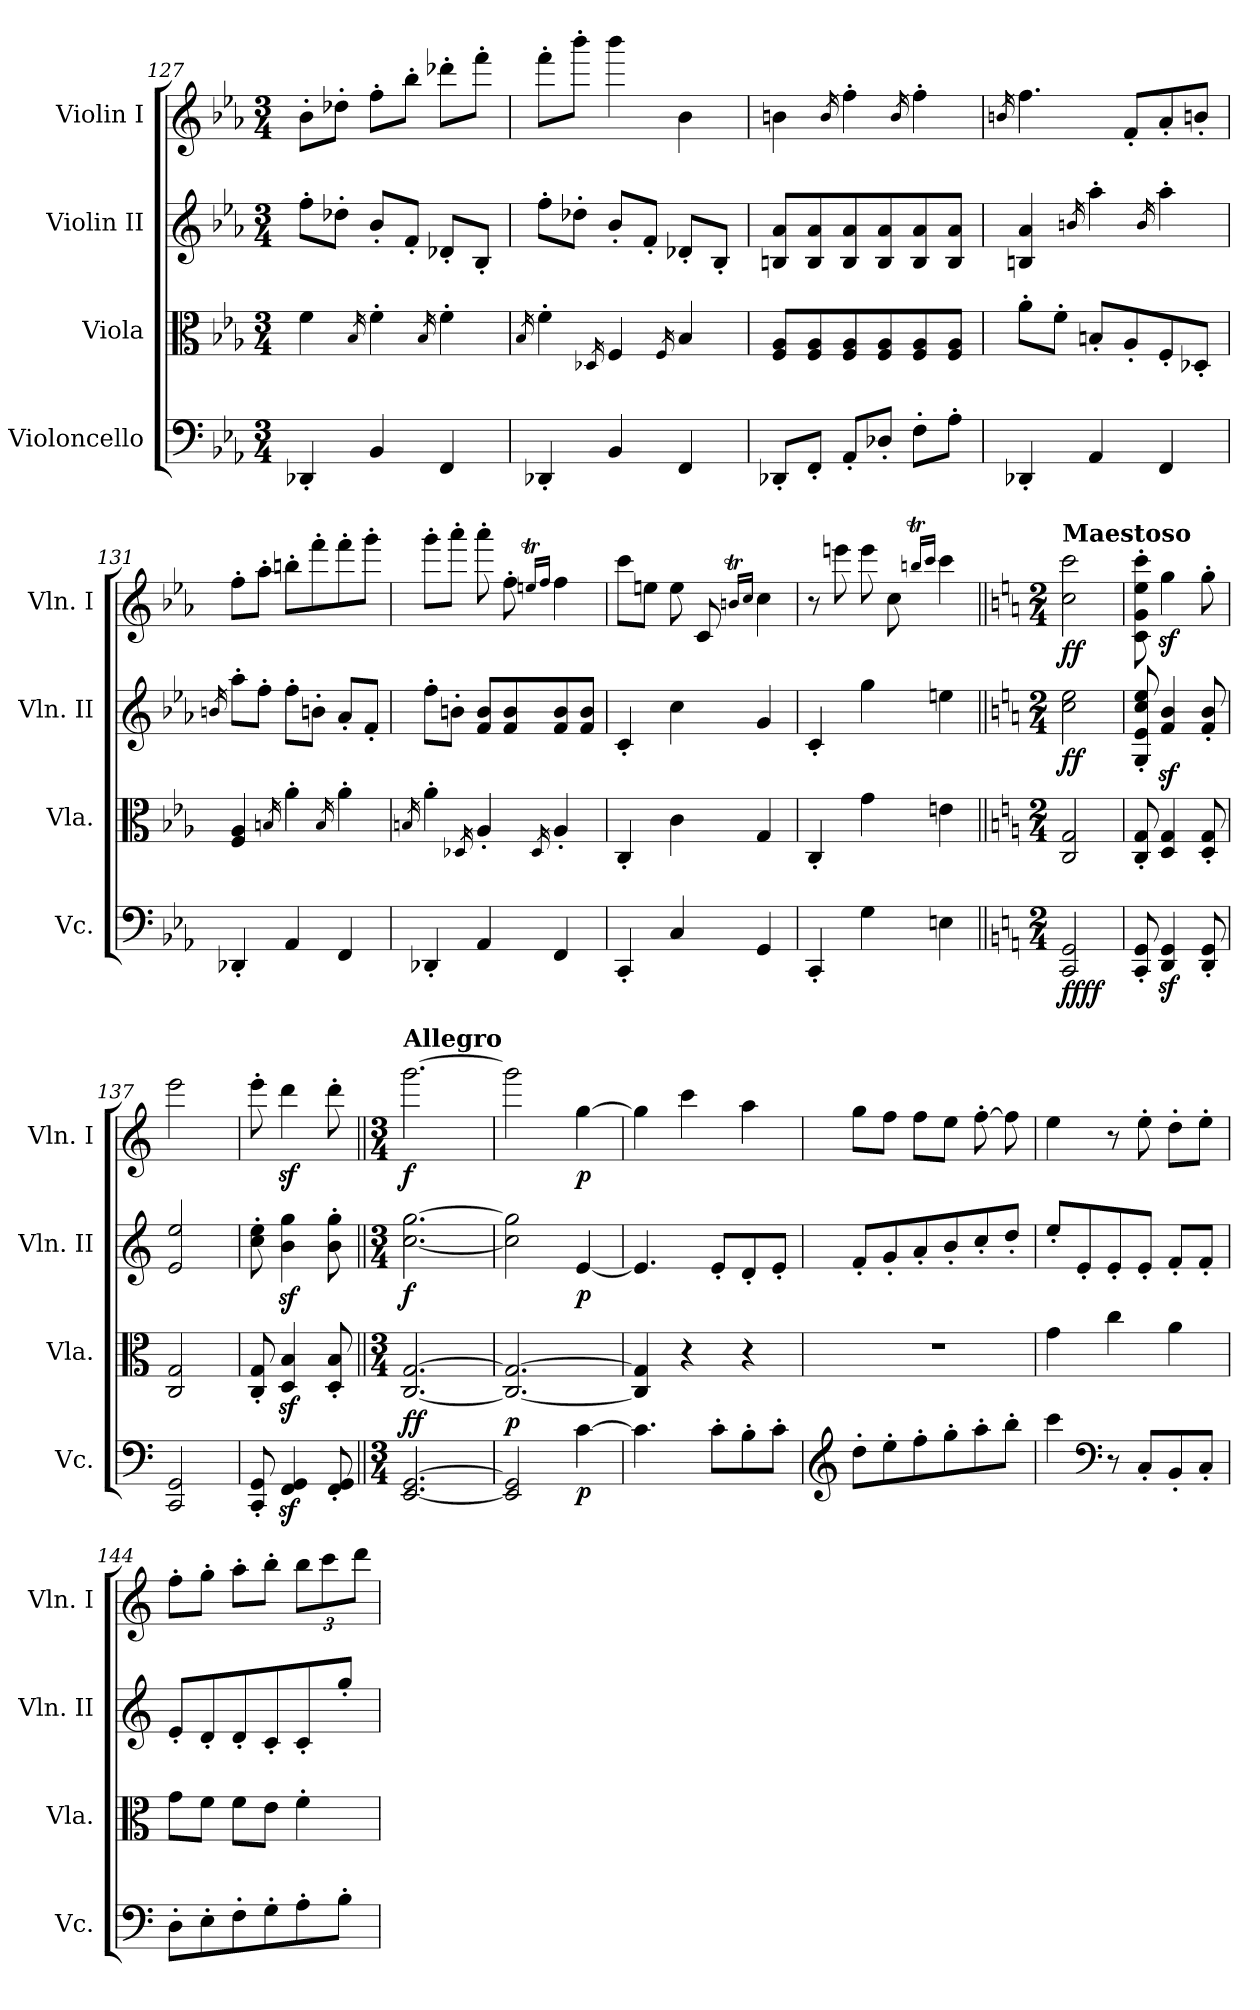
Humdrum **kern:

**kern	**dynam	**kern	**kern	**dynam	**kern	**dynam
*part4	*part4	*part3	*part2	*part2	*part1	*part1
*staff4	*staff4	*staff3	*staff2	*staff2	*staff1	*staff1
*I"Violoncello	*	*I"Viola	*I"Violin II	*	*I"Violin I	*
*I'Vc.	*	*I'Vla.	*I'Vln. II	*	*I'Vln. I	*
*clefF4	*	*clefC3	*clefG2	*	*clefG2	*
*k[b-e-a-]	*	*k[b-e-a-]	*k[b-e-a-]	*	*k[b-e-a-]	*
*E-:	*	*E-:	*E-:	*	*E-:	*
*M3/4	*	*M3/4	*M3/4	*	*M3/4	*
=127	=127	=127	=127	=127	=127	=127
4DD-X'/	.	4f\	8ff'\L	.	8b-'\L	.
.	.	.	8dd-X'\J	.	8dd-X'\J	.
.	.	16qB-/	.	.	.	.
4BB-/	.	4f'\	8b-'/L	.	8ff'\L	.
.	.	.	8f'/J	.	8bb-'\J	.
.	.	16qB-/	.	.	.	.
4FF/	.	4f'\	8d-X'/L	.	8ddd-X'\L	.
.	.	.	8B-'/J	.	8fff'\J	.
=128	=128	=128	=128	=128	=128	=128
.	.	16qB-/	.	.	.	.
4DD-X'/	.	4f'\	8ff'\L	.	8fff'\L	.
.	.	.	8dd-X'\J	.	8bbb-'\J	.
.	.	16qD-X/	.	.	.	.
4BB-/	.	4F/	8b-'/L	.	4bbb-\	.
.	.	.	8f'/J	.	.	.
.	.	16qF/	.	.	.	.
4FF/	.	4B-/	8d-X'/L	.	4b-\	.
.	.	.	8B-'/J	.	.	.
=129	=129	=129	=129	=129	=129	=129
8DD-X'/L	.	8F/ 8A-/L	8Bn/ 8a-/L	.	4bn\	.
8FF'/J	.	8F/ 8A-/	8B/ 8a-/	.	.	.
.	.	.	.	.	16qb/	.
8AA-'/L	.	8F/ 8A-/	8B/ 8a-/	.	4ff'\	.
8D-X'/J	.	8F/ 8A-/	8B/ 8a-/	.	.	.
.	.	.	.	.	16qb/	.
8F'\L	.	8F/ 8A-/	8B/ 8a-/	.	4ff'\	.
8A-'\J	.	8F/ 8A-/J	8B/ 8a-/J	.	.	.
=130	=130	=130	=130	=130	=130	=130
.	.	.	.	.	16qbn/	.
4DD-X'/	.	8a-'\L	4Bn/ 4a-/	.	4.ff\	.
.	.	8f'\J	.	.	.	.
.	.	.	16qbn/	.	.	.
4AA-/	.	8Bn'/L	4aa-'\	.	.	.
.	.	8A-'/	.	.	8f'/L	.
.	.	.	16qb/	.	.	.
4FF/	.	8F'/	4aa-'\	.	8a-'/	.
.	.	8D-X'/J	.	.	8b'/J	.
=131	=131	=131	=131	=131	=131	=131
.	.	.	16qbn/	.	.	.
4DD-X'/	.	4F/ 4A-/	8aa-'\L	.	8ff'\L	.
.	.	.	8ff'\J	.	8aa-'\J	.
.	.	16qBn/	.	.	.	.
4AA-/	.	4a-'\	8ff'\L	.	8bbn'\L	.
.	.	.	8b'\J	.	8fff'\	.
.	.	16qB/	.	.	.	.
4FF/	.	4a-'\	8a-'/L	.	8fff'\	.
.	.	.	8f'/J	.	8ggg'\J	.
=132	=132	=132	=132	=132	=132	=132
.	.	16qBn/	.	.	.	.
4DD-X'/	.	4a-'\	8ff'\L	.	8ggg'\L	.
.	.	.	8bn'\J	.	8aaa-'\J	.
.	.	16qD-X/	.	.	.	.
4AA-/	.	4A-'/	8f/ 8b/L	.	8aaa-'\	.
.	.	.	8f/ 8b/	.	8ff'\	.
.	.	.	.	.	16qeent/LL	.
.	.	16qD-/	.	.	16qff/JJ	.
4FF/	.	4A-'/	8f/ 8b/	.	4ff\	.
.	.	.	8f/ 8b/J	.	.	.
=133	=133	=133	=133	=133	=133	=133
4CC'/	.	4C'/	4c'/	.	8ccc\L	.
.	.	.	.	.	8een\J	.
4C/	.	4c\	4cc\	.	8ee\	.
.	.	.	.	.	8c/	.
.	.	.	.	.	16qbnt/LL	.
.	.	.	.	.	16qcc/JJ	.
4GG/	.	4G/	4g/	.	4cc\	.
=134	=134	=134	=134	=134	=134	=134
4CC'/	.	4C'/	4c'/	.	8r	.
.	.	.	.	.	8eeen\	.
4G\	.	4g\	4gg\	.	8eee\	.
.	.	.	.	.	8cc\	.
.	.	.	.	.	16qbbnt/LL	.
.	.	.	.	.	16qccc/JJ	.
4En\	.	4en\	4een\	.	4ccc\	.
=135||	=135||	=135||	=135||	=135||	=135||	=135||
*k[]	*	*k[]	*k[]	*	*k[]	*
*C:	*	*C:	*C:	*	*C:	*
*M2/4	*	*M2/4	*M2/4	*	*M2/4	*
*	*	*	*	*	*MM70	*
!	!	!	!	!	!LO:TX:a:B:t=Maestoso	!
!	!LO:DY:b	!	!	!	!	!
!	!LO:DY:n=1:b	!	!	!LO:DY:b	!	!LO:DY:b
2CC/ 2GG/	ff ff	2C/ 2G/	2cc\ 2ee\	ff	2cc\ 2ccc\	ff
=136	=136	=136	=136	=136	=136	=136
8CC/' 8GG/'	.	8C/' 8G/'	8G/' 8e/' 8cc/' 8ee/'	.	8c\' 8g\' 8ee\' 8ccc\'	.
4DD/z< 4GG/z<	.	4D/ 4G/	4f/z< 4b/z<	.	4ggz<\	.
8DD/' 8GG/'	.	8D/' 8G/'	8f/' 8b/'	.	8gg'\	.
=137	=137	=137	=137	=137	=137	=137
2CC/ 2GG/	.	2C/ 2G/	2e/ 2ee/	.	2eee\	.
=138	=138	=138	=138	=138	=138	=138
8CC/' 8GG/'	.	8C/' 8G/'	8cc\' 8ee\'	.	8eee'\	.
4FF/z< 4GG/z<	.	4D/z< 4B/z<	4b\z< 4gg\z<	.	4dddz<\	.
8FF/' 8GG/'	.	8D/' 8B/'	8b\' 8gg\'	.	8ddd'\	.
=139||	=139||	=139||	=139||	=139||	=139||	=139||
*M3/4	*	*M3/4	*M3/4	*	*M3/4	*
*	*	*	*	*	*MM120	*
!	!	!	!	!	!LO:TX:a:B:t=Allegro	!
!	!LO:DY:b	!	!	!	!	!
!	!LO:DY:n=1:a	!	!	!LO:DY:b	!	!LO:DY:b
[2.EE/ [2.GG/	f f	[2.C/ [2.G/	[2.cc\ [2.gg\	f	[2.ggg\	f
=140	=140	=140	=140	=140	=140	=140
!	!LO:DY:a	!	!	!	!	!
2EE/] 2GG/]	p	2.C/_ 2.G/_	2cc\] 2gg\]	.	2ggg\]	.
!	!LO:DY:b	!	!	!LO:DY:b	!	!LO:DY:b
[4c\	p	.	[4e/	p	[4gg\	p
=141	=141	=141	=141	=141	=141	=141
4.c\]	.	4C/] 4G/]	4.e/]	.	4gg\]	.
.	.	4r	.	.	4ccc\	.
8c'\L	.	.	8e'/L	.	.	.
8B'\	.	4r	8d'/	.	4aa\	.
8c'\J	.	.	8e'/J	.	.	.
=142	=142	=142	=142	=142	=142	=142
*clefG2	*	*	*	*	*	*
8dd'\L	.	2.r	8f'/L	.	8gg\L	.
8ee'\	.	.	8g'/	.	8ff\J	.
8ff'\	.	.	8a'/	.	8ff\L	.
8gg'\	.	.	8b'/	.	8ee\J	.
8aa'\	.	.	8cc'/	.	[8ff'\	.
8bb'\J	.	.	8dd'/J	.	8ff\]	.
=143	=143	=143	=143	=143	=143	=143
4ccc\	.	4g\	8ee'/L	.	4ee\	.
*clefF4	*	*	*	*	*	*
.	.	.	8e'/	.	.	.
8r	.	4cc\	8e'/	.	8r	.
8C'/L	.	.	8e'/J	.	8ee'\	.
8BB'/	.	4a\	8f'/L	.	8dd'\L	.
8C'/J	.	.	8f'/J	.	8ee'\J	.
=144	=144	=144	=144	=144	=144	=144
8D'\L	.	8g\L	8e'/L	.	8ff'\L	.
8E'\	.	8f\J	8d'/	.	8gg'\J	.
8F'\	.	8f\L	8d'/	.	8aa'\L	.
8G'\	.	8e\J	8c'/	.	8bb'\J	.
*	*	*	*	*	*Xbrackettup	*
8A'\	.	4f'\	8c'/	.	12bb\L	.
.	.	.	.	.	12ccc\	.
8B'\J	.	.	8gg'/J	.	.	.
.	.	.	.	.	12ddd\J	.
=	=	=	=	=	=	=
*-	*-	*-	*-	*-	*-	*-
